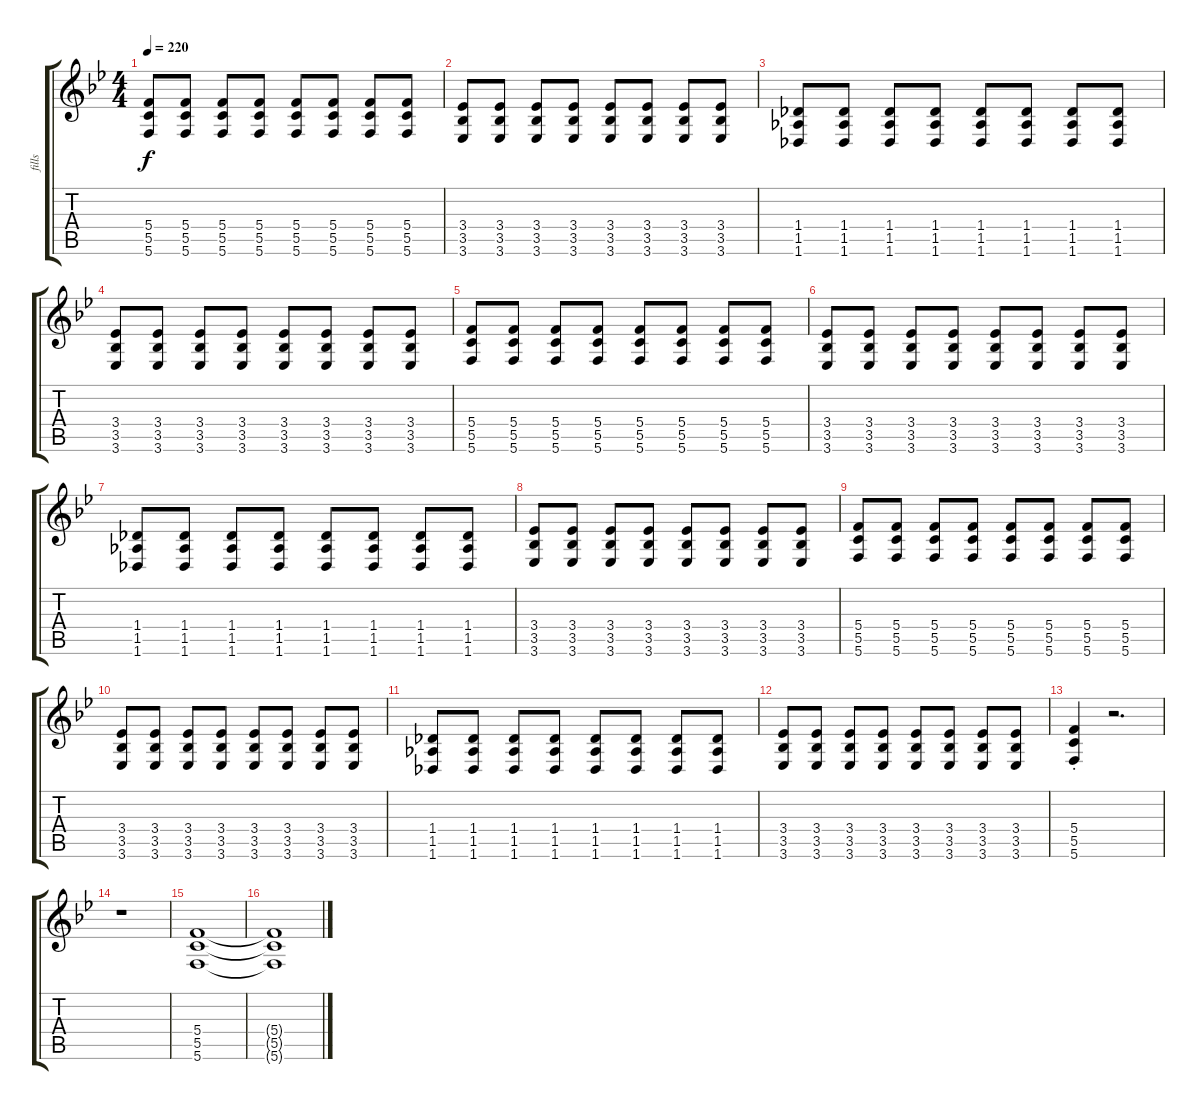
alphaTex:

\track ("fills" "fills") {instrument overdrivenguitar}
\staff {score tabs}
\tuning (D4 A3 F3 C3 G2 C2) {hide}
\ts (4 4)
\tempo 220
\clef g2
\ks bb
(5.4 5.5 5.6).8{dy f} (5.4 5.5 5.6).8 (5.4 5.5 5.6).8 (5.4 5.5 5.6).8 (5.4 5.5 5.6).8 (5.4 5.5 5.6).8 (5.4 5.5 5.6).8 (5.4 5.5 5.6).8 |
(3.4 3.5 3.6).8 (3.4 3.5 3.6).8 (3.4 3.5 3.6).8 (3.4 3.5 3.6).8 (3.4 3.5 3.6).8 (3.4 3.5 3.6).8 (3.4 3.5 3.6).8 (3.4 3.5 3.6).8 |
(1.4 1.5 1.6).8 (1.4 1.5 1.6).8 (1.4 1.5 1.6).8 (1.4 1.5 1.6).8 (1.4 1.5 1.6).8 (1.4 1.5 1.6).8 (1.4 1.5 1.6).8 (1.4 1.5 1.6).8 |
(3.4 3.5 3.6).8 (3.4 3.5 3.6).8 (3.4 3.5 3.6).8 (3.4 3.5 3.6).8 (3.4 3.5 3.6).8 (3.4 3.5 3.6).8 (3.4 3.5 3.6).8 (3.4 3.5 3.6).8 |
(5.4 5.5 5.6).8 (5.4 5.5 5.6).8 (5.4 5.5 5.6).8 (5.4 5.5 5.6).8 (5.4 5.5 5.6).8 (5.4 5.5 5.6).8 (5.4 5.5 5.6).8 (5.4 5.5 5.6).8 |
(3.4 3.5 3.6).8 (3.4 3.5 3.6).8 (3.4 3.5 3.6).8 (3.4 3.5 3.6).8 (3.4 3.5 3.6).8 (3.4 3.5 3.6).8 (3.4 3.5 3.6).8 (3.4 3.5 3.6).8 |
(1.4 1.5 1.6).8 (1.4 1.5 1.6).8 (1.4 1.5 1.6).8 (1.4 1.5 1.6).8 (1.4 1.5 1.6).8 (1.4 1.5 1.6).8 (1.4 1.5 1.6).8 (1.4 1.5 1.6).8 |
(3.4 3.5 3.6).8 (3.4 3.5 3.6).8 (3.4 3.5 3.6).8 (3.4 3.5 3.6).8 (3.4 3.5 3.6).8 (3.4 3.5 3.6).8 (3.4 3.5 3.6).8 (3.4 3.5 3.6).8 |
(5.4 5.5 5.6).8 (5.4 5.5 5.6).8 (5.4 5.5 5.6).8 (5.4 5.5 5.6).8 (5.4 5.5 5.6).8 (5.4 5.5 5.6).8 (5.4 5.5 5.6).8 (5.4 5.5 5.6).8 |
(3.4 3.5 3.6).8 (3.4 3.5 3.6).8 (3.4 3.5 3.6).8 (3.4 3.5 3.6).8 (3.4 3.5 3.6).8 (3.4 3.5 3.6).8 (3.4 3.5 3.6).8 (3.4 3.5 3.6).8 |
(1.4 1.5 1.6).8 (1.4 1.5 1.6).8 (1.4 1.5 1.6).8 (1.4 1.5 1.6).8 (1.4 1.5 1.6).8 (1.4 1.5 1.6).8 (1.4 1.5 1.6).8 (1.4 1.5 1.6).8 |
(3.4 3.5 3.6).8 (3.4 3.5 3.6).8 (3.4 3.5 3.6).8 (3.4 3.5 3.6).8 (3.4 3.5 3.6).8 (3.4 3.5 3.6).8 (3.4 3.5 3.6).8 (3.4 3.5 3.6).8 |
(5.4{st} 5.5{st} 5.6{st}).4 r.2{d} |
r.1 |
(5.4 5.5 5.6).1 |
(5.4{t} 5.5{t} 5.6{t}).1
